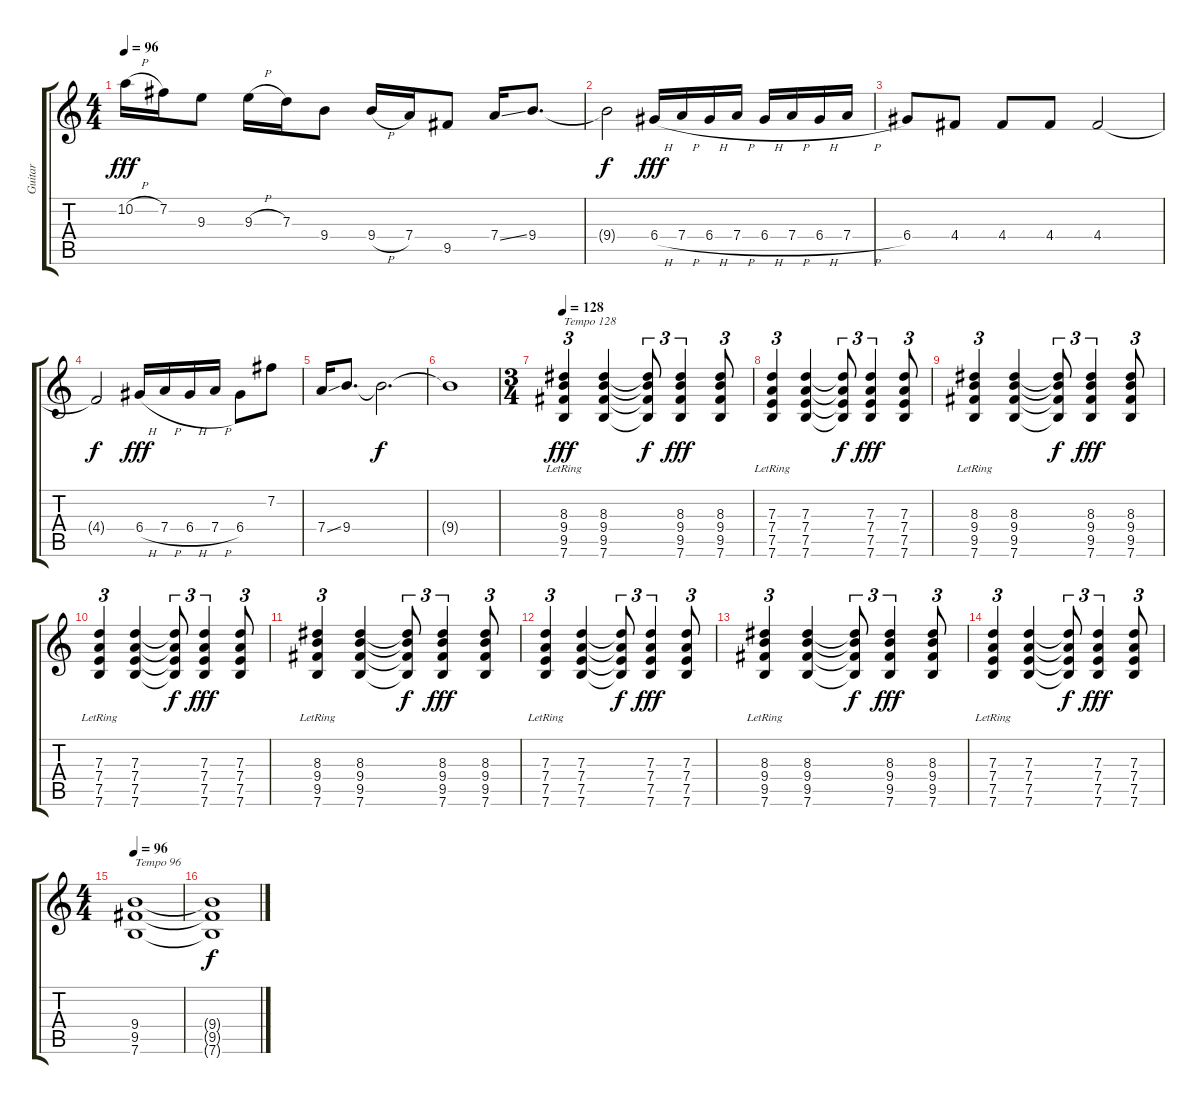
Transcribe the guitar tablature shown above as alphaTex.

\track ("Guitar" "Guitar") {instrument overdrivenguitar}
\staff {score tabs}
\tuning (E4 B3 G3 D3 A2 E2) {hide}
\ts (4 4)
\tempo 96
\clef g2
\ks c
10.2{h}.16{dy fff} 7.2.16 9.3.8 9.3{h}.16 7.3.16 9.4.8 9.4{h}.16 7.4.16 9.5.8 7.4{ss}.16 9.4.8{d} |
9.4{t}.2{dy f} 6.4{h}.16{dy fff} 7.4{h}.16 6.4{h}.16 7.4{h}.16 6.4{h}.16 7.4{h}.16 6.4{h}.16 7.4{h}.16 |
6.4.8 4.4.8 4.4.8 4.4.8 4.4.2 |
4.4{t}.2{dy f} 6.4{h}.16{dy fff} 7.4{h}.16 6.4{h}.16 7.4{h}.16 6.4.8 7.2.8 |
7.4{ss}.16 9.4.8{d} 9.4{t}.2{d dy f} |
9.4{t}.1 |
\ts (3 4)
\tempo 128
(8.3 9.4 9.5{lr} 7.6).4{tu (3 2) txt "Tempo 128" dy fff} (8.3 9.4 9.5 7.6).4 (8.3{t} 9.4{t} 9.5{t} 7.6{t}).8{tu (3 2) dy f} (8.3 9.4 9.5 7.6).4{tu (3 2) dy fff} (8.3 9.4 9.5 7.6).8{tu (3 2)} |
(7.3 7.4 7.5{lr} 7.6).4{tu (3 2)} (7.3 7.4 7.5 7.6).4 (7.3{t} 7.4{t} 7.5{t} 7.6{t}).8{tu (3 2) dy f} (7.3 7.4 7.5 7.6).4{tu (3 2) dy fff} (7.3 7.4 7.5 7.6).8{tu (3 2)} |
(8.3 9.4 9.5{lr} 7.6).4{tu (3 2)} (8.3 9.4 9.5 7.6).4 (8.3{t} 9.4{t} 9.5{t} 7.6{t}).8{tu (3 2) dy f} (8.3 9.4 9.5 7.6).4{tu (3 2) dy fff} (8.3 9.4 9.5 7.6).8{tu (3 2)} |
(7.3 7.4 7.5{lr} 7.6).4{tu (3 2)} (7.3 7.4 7.5 7.6).4 (7.3{t} 7.4{t} 7.5{t} 7.6{t}).8{tu (3 2) dy f} (7.3 7.4 7.5 7.6).4{tu (3 2) dy fff} (7.3 7.4 7.5 7.6).8{tu (3 2)} |
(8.3 9.4 9.5{lr} 7.6).4{tu (3 2)} (8.3 9.4 9.5 7.6).4 (8.3{t} 9.4{t} 9.5{t} 7.6{t}).8{tu (3 2) dy f} (8.3 9.4 9.5 7.6).4{tu (3 2) dy fff} (8.3 9.4 9.5 7.6).8{tu (3 2)} |
(7.3 7.4 7.5{lr} 7.6).4{tu (3 2)} (7.3 7.4 7.5 7.6).4 (7.3{t} 7.4{t} 7.5{t} 7.6{t}).8{tu (3 2) dy f} (7.3 7.4 7.5 7.6).4{tu (3 2) dy fff} (7.3 7.4 7.5 7.6).8{tu (3 2)} |
(8.3 9.4 9.5{lr} 7.6).4{tu (3 2)} (8.3 9.4 9.5 7.6).4 (8.3{t} 9.4{t} 9.5{t} 7.6{t}).8{tu (3 2) dy f} (8.3 9.4 9.5 7.6).4{tu (3 2) dy fff} (8.3 9.4 9.5 7.6).8{tu (3 2)} |
(7.3 7.4 7.5{lr} 7.6).4{tu (3 2)} (7.3 7.4 7.5 7.6).4 (7.3{t} 7.4{t} 7.5{t} 7.6{t}).8{tu (3 2) dy f} (7.3 7.4 7.5 7.6).4{tu (3 2) dy fff} (7.3 7.4 7.5 7.6).8{tu (3 2)} |
\ts (4 4)
\tempo 96
(9.4 9.5 7.6).1{txt "Tempo 96"} |
(9.4{t} 9.5{t} 7.6{t}).1{dy f}
